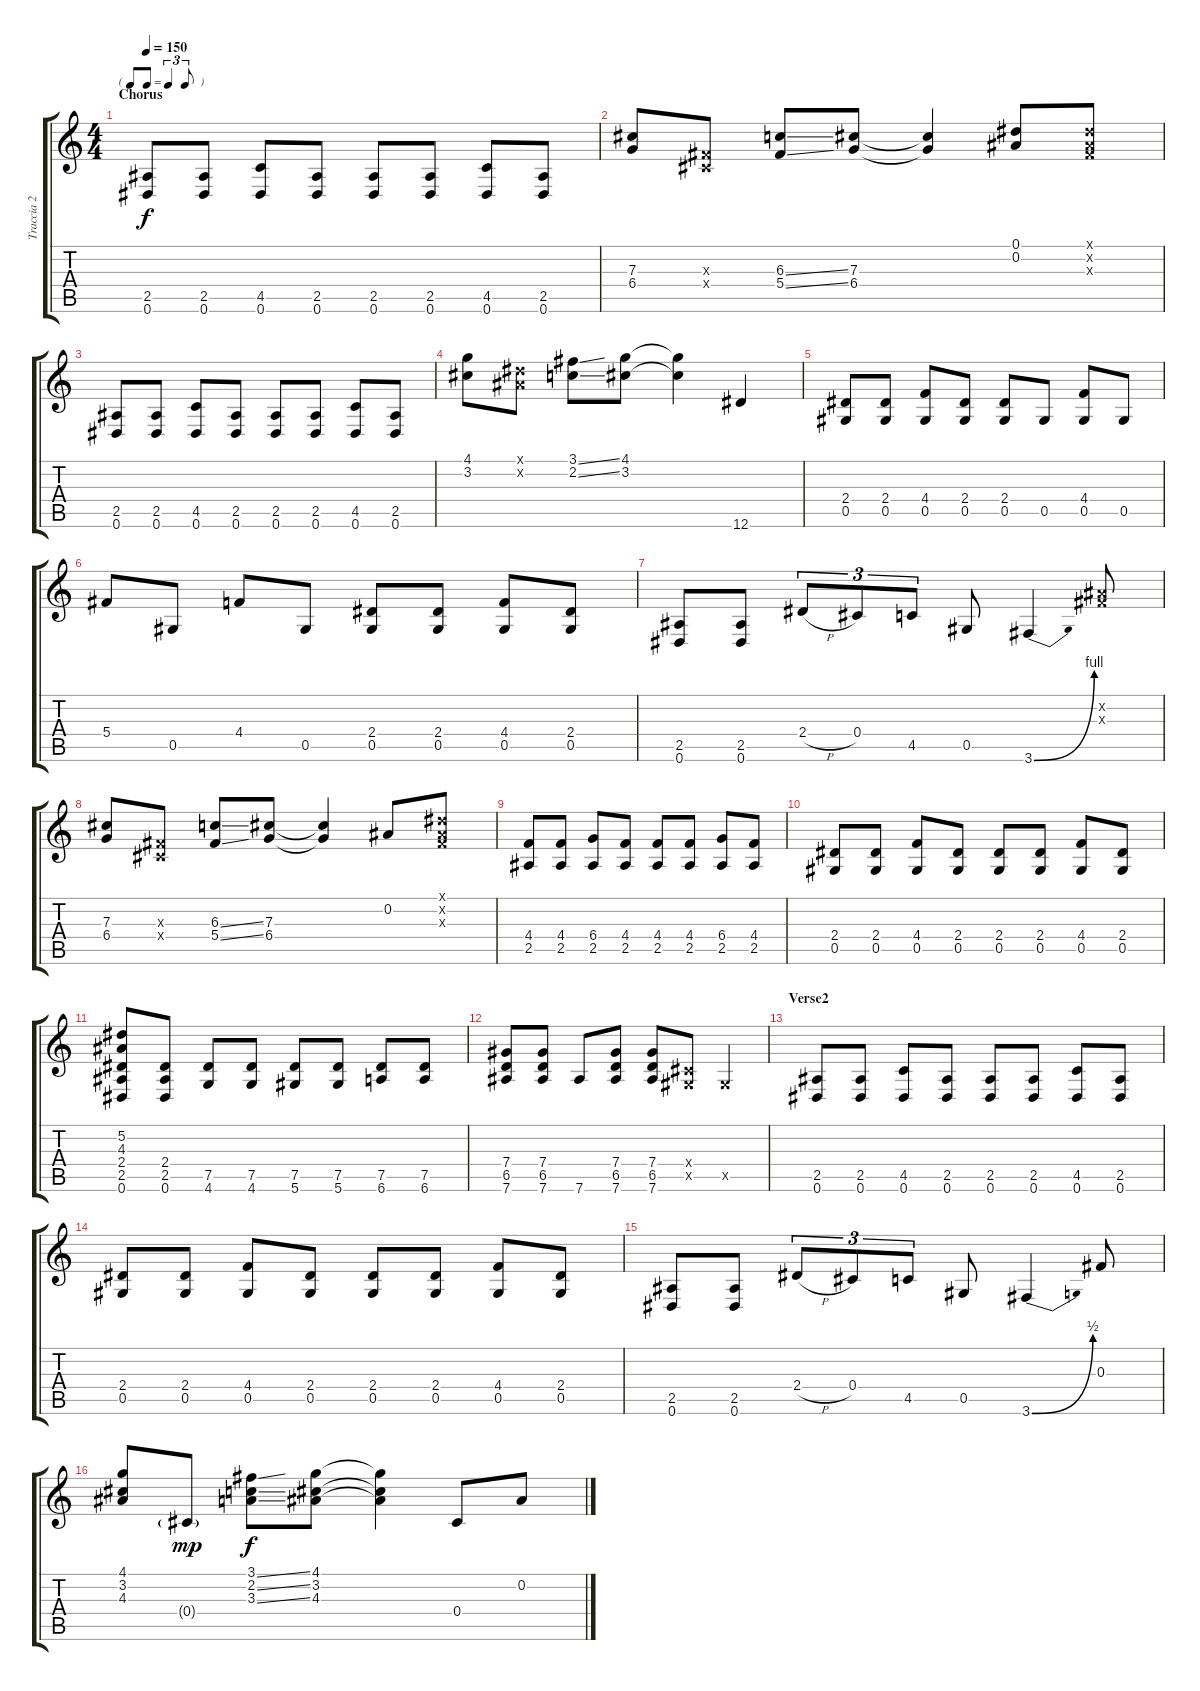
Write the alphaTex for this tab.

\track ("Traccia 2" "Traccia 2") {instrument overdrivenguitar}
\staff {score tabs}
\tuning (Eb4 Bb3 Gb3 Db3 Ab2 Eb2) {hide}
\ts (4 4)
\tf triplet8th
\section ("" "Chorus")
\tempo 150
\clef g2
\ks c
(2.5 0.6).8{dy f} (2.5 0.6).8 (4.5 0.6).8 (2.5 0.6).8 (2.5 0.6).8 (2.5 0.6).8 (4.5 0.6).8 (2.5 0.6).8 |
(7.3 6.4).8 (0.3{x} 0.4{x}).8 (6.3{ss} 5.4{ss}).8 (7.3 6.4).8 (7.3{t} 6.4{t}).4 (0.1 0.2).8 (0.1{x} 0.2{x} 0.3{x}).8 |
(2.5 0.6).8 (2.5 0.6).8 (4.5 0.6).8 (2.5 0.6).8 (2.5 0.6).8 (2.5 0.6).8 (4.5 0.6).8 (2.5 0.6).8 |
(4.1 3.2).8 (0.1{x} 0.2{x}).8 (3.1{ss} 2.2{ss}).8 (4.1 3.2).8 (4.1{t} 3.2{t}).4 12.6.4 |
(2.4 0.5).8 (2.4 0.5).8 (4.4 0.5).8 (2.4 0.5).8 (2.4 0.5).8 0.5.8 (4.4 0.5).8 0.5.8 |
5.4.8 0.5.8 4.4.8 0.5.8 (2.4 0.5).8 (2.4 0.5).8 (4.4 0.5).8 (2.4 0.5).8 |
(2.5 0.6).8 (2.5 0.6).8 2.4{h}.8{tu (3 2)} 0.4.8{tu (3 2)} 4.5.8{tu (3 2)} 0.5.8 3.6{be (bend 0 0 60 4)}.4 (0.2{x} 0.3{x}).8 |
(7.3 6.4).8 (0.3{x} 0.4{x}).8 (6.3{ss} 5.4{ss}).8 (7.3 6.4).8 (7.3{t} 6.4{t}).4 0.2.8 (0.1{x} 0.2{x} 0.3{x}).8 |
(4.4 2.5).8 (4.4 2.5).8 (6.4 2.5).8 (4.4 2.5).8 (4.4 2.5).8 (4.4 2.5).8 (6.4 2.5).8 (4.4 2.5).8 |
(2.4 0.5).8 (2.4 0.5).8 (4.4 0.5).8 (2.4 0.5).8 (2.4 0.5).8 (2.4 0.5).8 (4.4 0.5).8 (2.4 0.5).8 |
(5.2 4.3 2.4 2.5 0.6).8 (2.4 2.5 0.6).8 (7.5 4.6).8 (7.5 4.6).8 (7.5 5.6).8 (7.5 5.6).8 (7.5 6.6).8 (7.5 6.6).8 |
(7.4 6.5 7.6).8 (7.4 6.5 7.6).8 7.6.8 (7.4 6.5 7.6).8 (7.4 6.5 7.6).8 (0.4{x} 0.5{x}).8 0.5{x}.4 |
\section ("" "Verse2")
(2.5 0.6).8 (2.5 0.6).8 (4.5 0.6).8 (2.5 0.6).8 (2.5 0.6).8 (2.5 0.6).8 (4.5 0.6).8 (2.5 0.6).8 |
(2.4 0.5).8 (2.4 0.5).8 (4.4 0.5).8 (2.4 0.5).8 (2.4 0.5).8 (2.4 0.5).8 (4.4 0.5).8 (2.4 0.5).8 |
(2.5 0.6).8 (2.5 0.6).8 2.4{h}.8{tu (3 2)} 0.4.8{tu (3 2)} 4.5.8{tu (3 2)} 0.5.8 3.6{be (bend 0 0 60 2)}.4 0.3.8 |
(4.1 3.2 4.3).8 0.4{g}.8{dy mp} (3.1{ss} 2.2{ss} 3.3{ss}).8{dy f} (4.1 3.2 4.3).8 (4.1{t} 3.2{t} 4.3{t}).4 0.4.8 0.2.8
